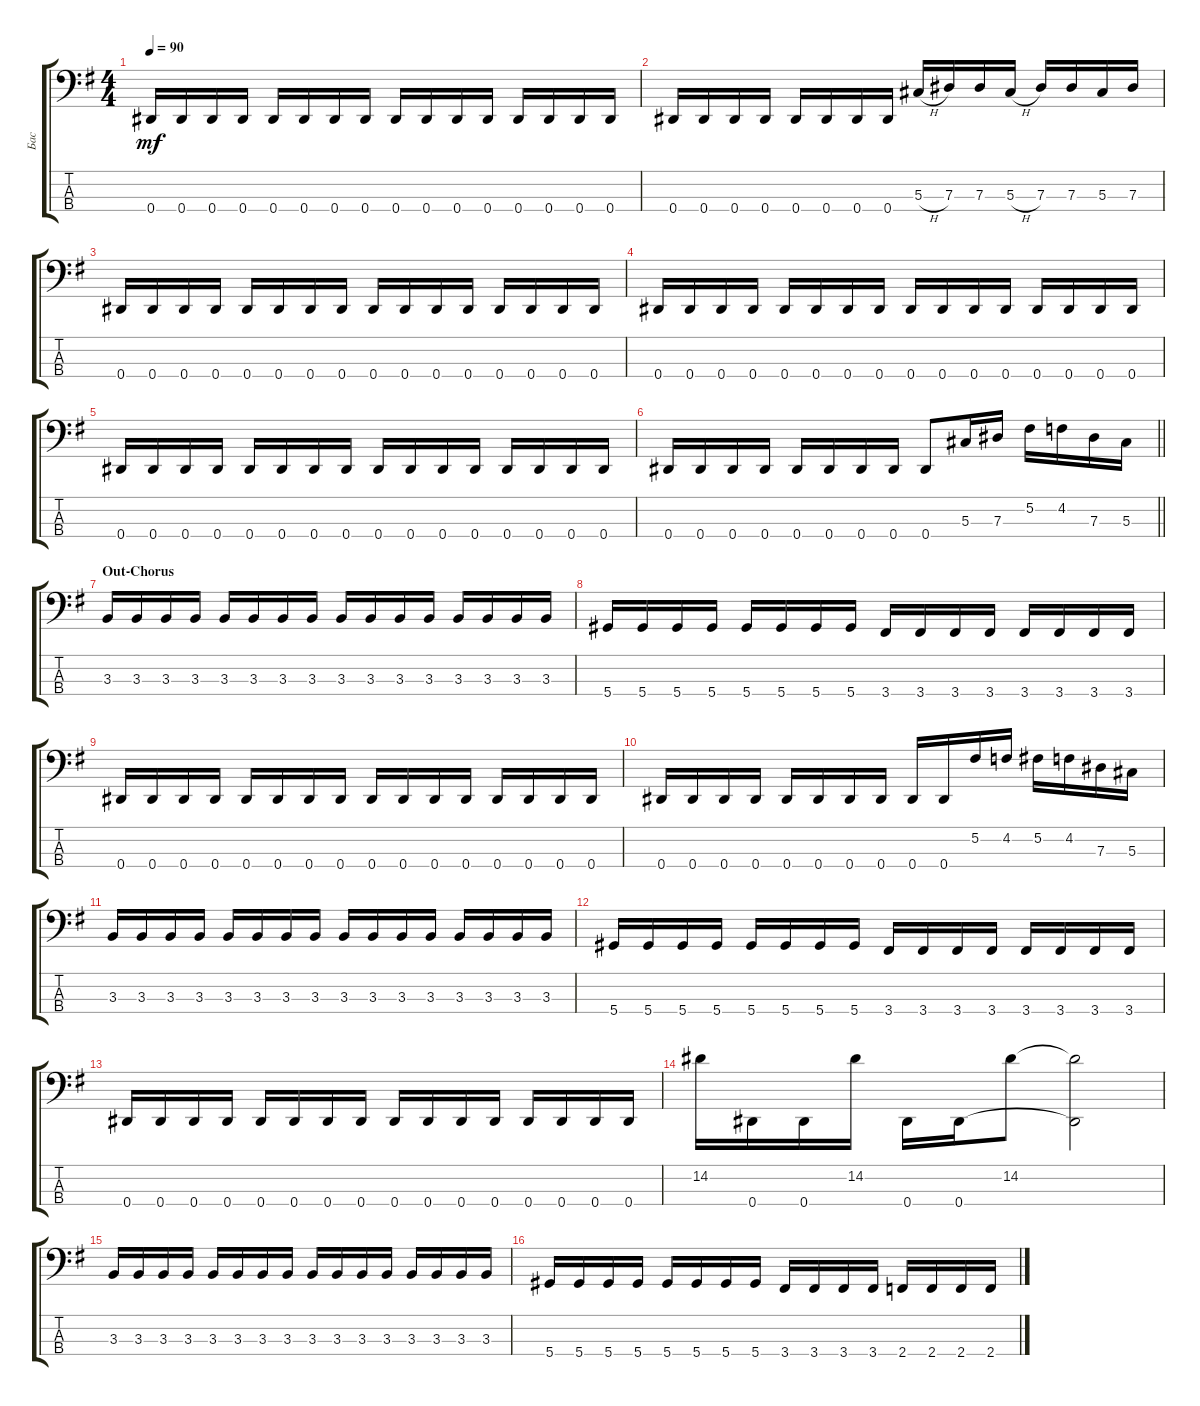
\track ("Бас" "Бас") {instrument electricbassfinger}
\staff {score tabs}
\tuning (Gb2 Db2 Ab1 Eb1) {hide}
\ts (4 4)
\tempo 90
\clef f4
\ks eminor
0.4.16{dy mf} 0.4.16 0.4.16 0.4.16 0.4.16 0.4.16 0.4.16 0.4.16 0.4.16 0.4.16 0.4.16 0.4.16 0.4.16 0.4.16 0.4.16 0.4.16 |
0.4.16 0.4.16 0.4.16 0.4.16 0.4.16 0.4.16 0.4.16 0.4.16 5.3{h}.16 7.3.16 7.3.16 5.3{h}.16 7.3.16 7.3.16 5.3.16 7.3.16 |
0.4.16 0.4.16 0.4.16 0.4.16 0.4.16 0.4.16 0.4.16 0.4.16 0.4.16 0.4.16 0.4.16 0.4.16 0.4.16 0.4.16 0.4.16 0.4.16 |
0.4.16 0.4.16 0.4.16 0.4.16 0.4.16 0.4.16 0.4.16 0.4.16 0.4.16 0.4.16 0.4.16 0.4.16 0.4.16 0.4.16 0.4.16 0.4.16 |
0.4.16 0.4.16 0.4.16 0.4.16 0.4.16 0.4.16 0.4.16 0.4.16 0.4.16 0.4.16 0.4.16 0.4.16 0.4.16 0.4.16 0.4.16 0.4.16 |
\barLineRight lightlight
0.4.16 0.4.16 0.4.16 0.4.16 0.4.16 0.4.16 0.4.16 0.4.16 0.4.8 5.3.16 7.3.16 5.2.16 4.2.16 7.3.16 5.3.16 |
\section ("" "Out-Chorus")
3.3.16 3.3.16 3.3.16 3.3.16 3.3.16 3.3.16 3.3.16 3.3.16 3.3.16 3.3.16 3.3.16 3.3.16 3.3.16 3.3.16 3.3.16 3.3.16 |
5.4.16 5.4.16 5.4.16 5.4.16 5.4.16 5.4.16 5.4.16 5.4.16 3.4.16 3.4.16 3.4.16 3.4.16 3.4.16 3.4.16 3.4.16 3.4.16 |
0.4.16 0.4.16 0.4.16 0.4.16 0.4.16 0.4.16 0.4.16 0.4.16 0.4.16 0.4.16 0.4.16 0.4.16 0.4.16 0.4.16 0.4.16 0.4.16 |
0.4.16 0.4.16 0.4.16 0.4.16 0.4.16 0.4.16 0.4.16 0.4.16 0.4.16 0.4.16 5.2.16 4.2.16 5.2.16 4.2.16 7.3.16 5.3.16 |
3.3.16 3.3.16 3.3.16 3.3.16 3.3.16 3.3.16 3.3.16 3.3.16 3.3.16 3.3.16 3.3.16 3.3.16 3.3.16 3.3.16 3.3.16 3.3.16 |
5.4.16 5.4.16 5.4.16 5.4.16 5.4.16 5.4.16 5.4.16 5.4.16 3.4.16 3.4.16 3.4.16 3.4.16 3.4.16 3.4.16 3.4.16 3.4.16 |
0.4.16 0.4.16 0.4.16 0.4.16 0.4.16 0.4.16 0.4.16 0.4.16 0.4.16 0.4.16 0.4.16 0.4.16 0.4.16 0.4.16 0.4.16 0.4.16 |
14.2.16 0.4.16 0.4.16 14.2.16 0.4.16 0.4.16 14.2.8 (14.2{t} 0.4{t}).2 |
3.3.16 3.3.16 3.3.16 3.3.16 3.3.16 3.3.16 3.3.16 3.3.16 3.3.16 3.3.16 3.3.16 3.3.16 3.3.16 3.3.16 3.3.16 3.3.16 |
5.4.16 5.4.16 5.4.16 5.4.16 5.4.16 5.4.16 5.4.16 5.4.16 3.4.16 3.4.16 3.4.16 3.4.16 2.4.16 2.4.16 2.4.16 2.4.16
